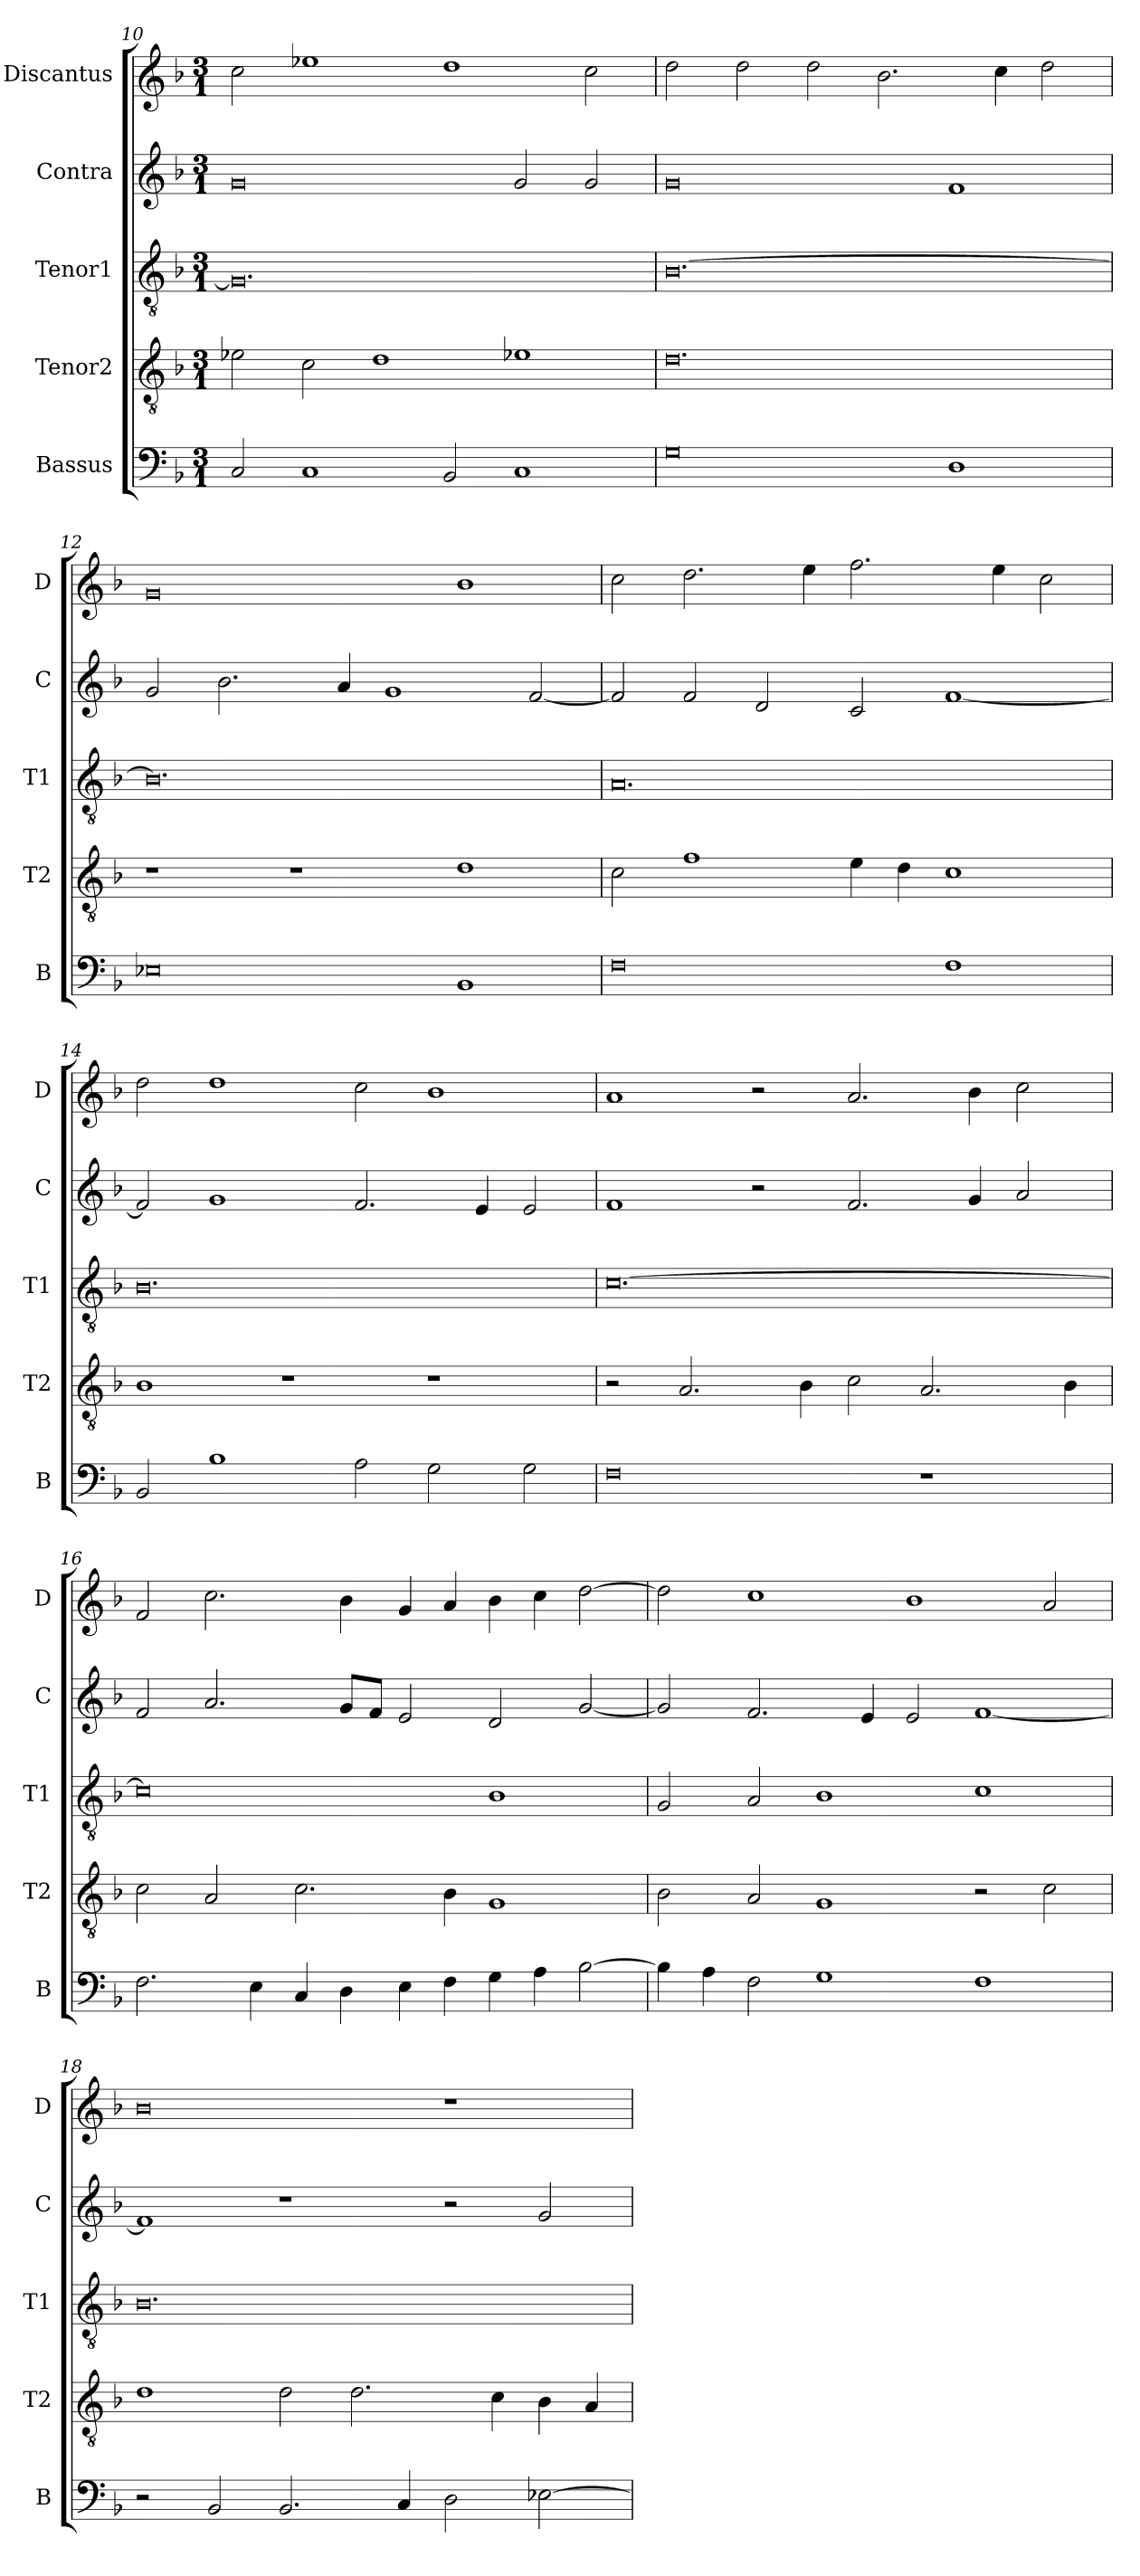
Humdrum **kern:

**kern	**kern	**kern	**kern	**kern
*part5	*part4	*part3	*part2	*part1
*staff5	*staff4	*staff3	*staff2	*staff1
*I"Bassus	*I"Tenor2	*I"Tenor1	*I"Contra	*I"Discantus
*I'B	*I'T2	*I'T1	*I'C	*I'D
*clefF4	*clefGv2	*clefGv2	*clefG2	*clefG2
*k[b-]	*k[b-]	*k[b-]	*k[b-]	*k[b-]
*M3/1	*M3/1	*M3/1	*M3/1	*M3/1
=10	=10	=10	=10	=10
2C/	2e-X\	0.G]	0g	2cc\
1C	2c\	.	.	1ee-X
.	1d	.	.	.
2BB-/	.	.	.	1dd
1C	1e-X	.	2g/	.
.	.	.	2g/	2cc\
=11	=11	=11	=11	=11
0G	0.d	[0.B-	0g	2dd\
.	.	.	.	2dd\
.	.	.	.	2dd\
.	.	.	.	2.b-\
1D	.	.	1f	.
.	.	.	.	4cc\
.	.	.	.	2dd\
=12	=12	=12	=12	=12
0E-X	1r	0.B-]	2g/	0g
.	.	.	2.b-\	.
.	1r	.	.	.
.	.	.	4a/	.
.	.	.	1g	.
1BB-	1d	.	.	1b-
.	.	.	[2f/	.
=13	=13	=13	=13	=13
0F	2c\	0.A	2f/]	2cc\
.	1f	.	2f/	2.dd\
.	.	.	2d/	.
.	.	.	.	4ee\
.	4e\	.	2c/	2.ff\
.	4d\	.	.	.
1F	1c	.	[1f	.
.	.	.	.	4ee\
.	.	.	.	2cc\
=14	=14	=14	=14	=14
2BB-/	1B-	0.B-	2f/]	2dd\
1B-	.	.	1g	1dd
.	1r	.	.	.
2A\	.	.	2.f/	2cc\
2G\	1r	.	.	1b-
.	.	.	4e/	.
2G\	.	.	2e/	.
=15	=15	=15	=15	=15
0F	2r	[0.c	1f	1a
.	2.A/	.	.	.
.	.	.	2r	2r
.	4B-\	.	.	.
.	2c\	.	2.f/	2.a/
1r	2.A/	.	.	.
.	.	.	4g/	4b-\
.	.	.	2a/	2cc\
.	4B-\	.	.	.
=16	=16	=16	=16	=16
2.F\	2c\	0c]	2f/	2f/
.	2A/	.	2.a/	2.cc\
4E\	.	.	.	.
4C/	2.c\	.	.	.
4D\	.	.	8g/L	4b-\
.	.	.	8f/J	.
4E\	.	.	2e/	4g/
4F\	4B-\	.	.	4a/
4G\	1G	1B-	2d/	4b-\
4A\	.	.	.	4cc\
[2B-\	.	.	[2g/	[2dd\
=17	=17	=17	=17	=17
4B-\]	2B-\	2G/	2g/]	2dd\]
4A\	.	.	.	.
2F\	2A/	2A/	2.f/	1cc
1G	1G	1B-	.	.
.	.	.	4e/	.
.	.	.	2e/	1b-
1F	2r	1c	[1f	.
.	2c\	.	.	2a/
=18	=18	=18	=18	=18
2r	1d	0.B-	1f]	0b-
2BB-/	.	.	.	.
2.BB-/	2d\	.	1r	.
.	2.d\	.	.	.
4C/	.	.	.	.
2D\	.	.	2r	1r
.	4c\	.	.	.
[2E-X\	4B-\	.	2g/	.
.	4A/	.	.	.
=	=	=	=	=
*-	*-	*-	*-	*-
